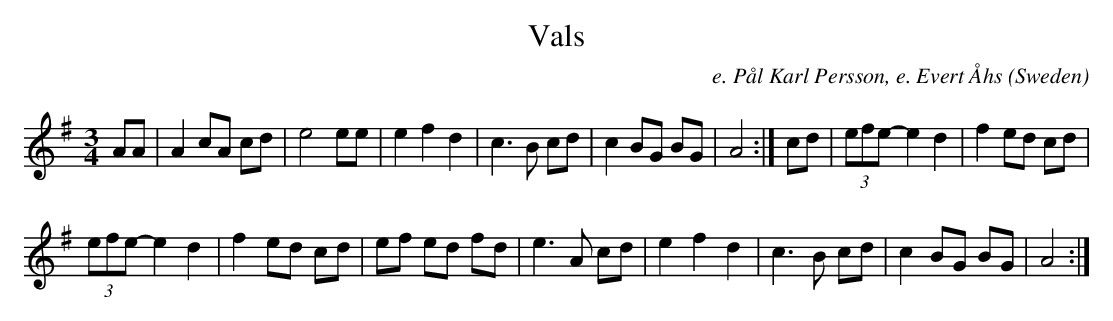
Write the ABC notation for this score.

X:1
T:Vals
C:e. Pål Karl Persson, e. Evert Åhs
M:3/4
O:Sweden
K:A dorian
AA|\
A2 cA cd| e4 ee | e2 f2 d2| c3B cd| c2 BG BG | A4 :|\
cd|\
(3efe-e2 d2 |f2 ed cd |
(3efe- e2 d2| f2 ed cd| ef ed fd| e3A cd|\
e2 f2 d2| c3B cd| c2 BG BG | A4 :|
